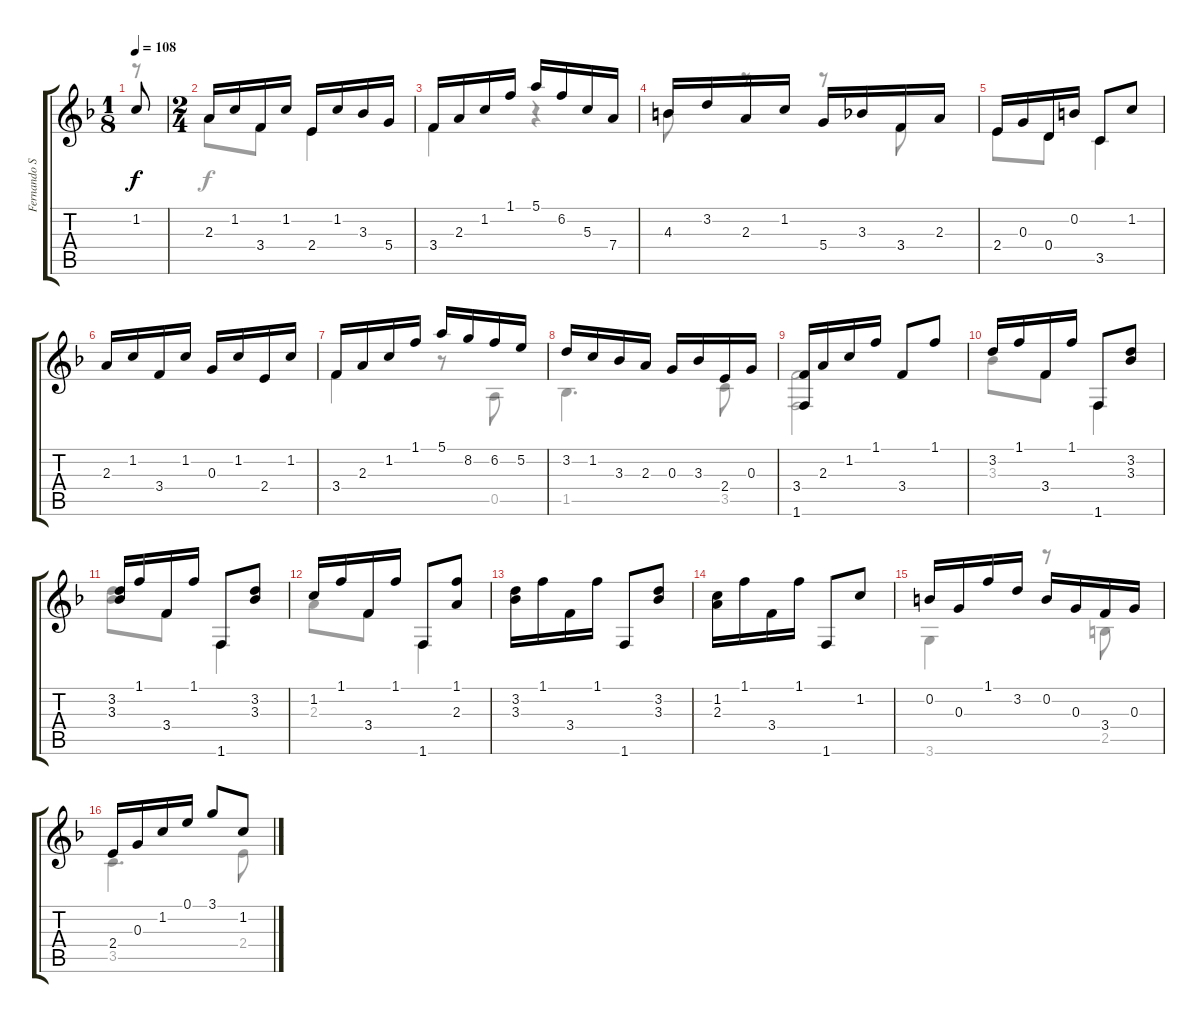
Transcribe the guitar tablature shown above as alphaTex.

\track ("Fernando Sor" "Fernando S") {instrument acousticguitarnylon}
\staff {score tabs}
\tuning (E4 B3 G3 D3 A2 E2) {hide}
\voice
\ts (1 8)
\tempo 108
\clef g2
\ks f
1.2.8{dy f instrument acousticguitarnylon} |
\ts (2 4)
2.3.16 1.2.16 3.4.16 1.2.16 2.4.16 1.2.16 3.3.16 5.4.16 |
3.4.16 2.3.16 1.2.16 1.1.16 5.1.16 6.2.16 5.3.16 7.4.16 |
4.3.16 3.2.16 2.3.16 1.2.16 5.4.16 3.3.16 3.4.16 2.3.16 |
2.4.16 0.3.16 0.4.16 0.2.16 3.5.8 1.2.8 |
2.3.16 1.2.16 3.4.16 1.2.16 0.3.16 1.2.16 2.4.16 1.2.16 |
3.4.16 2.3.16 1.2.16 1.1.16 5.1.16 8.2.16 6.2.16 5.2.16 |
3.2.16 1.2.16 3.3.16 2.3.16 0.3.16 3.3.16 2.4.16 0.3.16 |
(3.4 1.6).16 2.3.16 1.2.16 1.1.16 3.4.8 1.1.8 |
3.2.16 1.1.16 3.4.16 1.1.16 1.6.8 (3.2 3.3).8 |
(3.2 3.3).16 1.1.16 3.4.16 1.1.16 1.6.8 (3.2 3.3).8 |
1.2.16 1.1.16 3.4.16 1.1.16 1.6.8 (1.1 2.3).8 |
(3.2 3.3).16 1.1.16 3.4.16 1.1.16 1.6.8 (3.2 3.3).8 |
(1.2 2.3).16 1.1.16 3.4.16 1.1.16 1.6.8 1.2.8 |
0.2.16 0.3.16 1.1.16 3.2.16 0.2.16 0.3.16 3.4.16 0.3.16 |
2.4.16 0.3.16 1.2.16 0.1.16 3.1.8 1.2.8
\voice
\clef g2
\ottava regular
\simile none
\ks f
r.8{dy f} |
2.3.8 3.4.8 2.4.4 |
3.4.4 r.4 |
4.3.8 r.8 r.8 3.4.8 |
2.4.8 0.4.8 3.5.4 |
|
3.4.4 r.8 0.5.8 |
1.5.4{d} 3.5.8 |
(3.4 1.6).2 |
3.3.8 3.4.8 1.6.4 |
(3.2 3.3).8 3.4.8 1.6.4 |
2.3.8 3.4.8 1.6.4 |
|
|
3.6.4 r.8 2.5.8 |
3.5.4{d} 2.4.8
